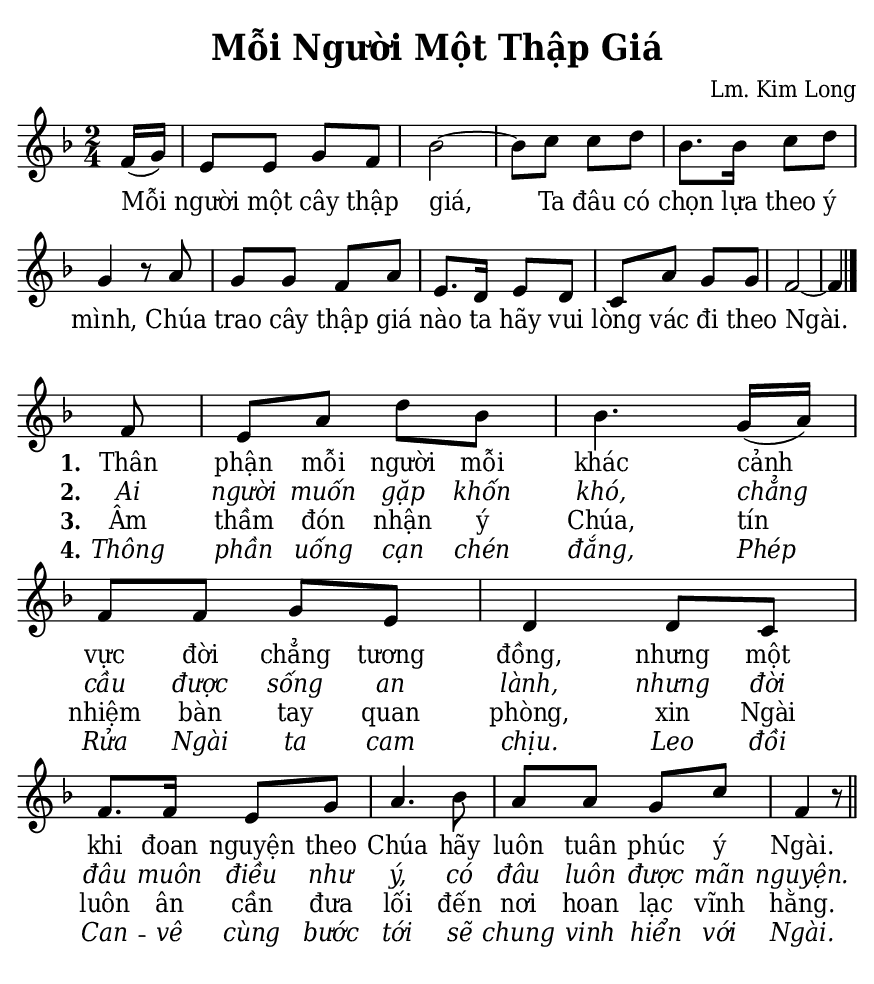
% Cài đặt chung
\version "2.24.3"
\include "english.ly"

\header {
  title = "Mỗi Người Một Thập Giá"
  poet = ""
  composer = "Lm. Kim Long"
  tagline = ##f
}

% Nhạc
nhacPhanMot = \relative c' {
  \key f \major
  \time 2/4
  \partial 8 f16 (g) |
  e8 e g f |
  bf2 ~ |
  bf8 c c d |
  bf8. bf16 c8 d |
  g,4 r8 a |
  g g f a |
  e8. d16 e8 d |
  c a' g g |
  f2 ~ |
  f4 \bar "|."
}

nhacPhanHai = \relative c' {
  \key f \major
  \time 2/4
  \partial 8 f8 |
  e a d bf |
  bf4. g16 (a) |
  f8 f g e |
  d4 d8 c |
  f8. f16 e8 g |
  a4. bf8 |
  a a g c |
  f,4 r8 \bar "||"
}

% Lời
loiPhanMot = \lyricmode {
  Mỗi người một cây thập giá,
  Ta đâu có chọn lựa theo ý mình,
  Chúa trao cây thập giá nào ta hãy vui lòng vác đi theo Ngài.
}

loiPhanHai = \lyricmode {
  <<
    {
      \set stanza = "1."
      Thân phận mỗi người mỗi khác
      cảnh vực đời chẳng tương đồng,
      nhưng một khi đoan nguyện theo Chúa
      hãy luôn tuân phúc ý Ngài.
    }
    \new Lyrics {
	    \set associatedVoice = "beSop"
	    \set stanza = "2."
      \override Lyrics.LyricText.font-shape = #'italic
      Ai người muốn gặp khốn khó,
      chẳng cầu được sống an lành,
      nhưng đời đâu muôn điều như ý,
      có đâu luôn được mãn nguyện.
    }
    \new Lyrics {
	    \set associatedVoice = "beSop"
	    \set stanza = "3."
      Âm thầm đón nhận ý Chúa,
      tín nhiệm bàn tay quan phòng,
      xin Ngài luôn ân cần đưa lối đến nơi hoan lạc vĩnh hằng.
    }
    \new Lyrics {
	    \set associatedVoice = "beSop"
	    \set stanza = "4."
      \override Lyrics.LyricText.font-shape = #'italic
      Thông phần uống cạn chén đắng,
      Phép Rửa Ngài ta cam chịu.
      Leo đồi Can -- vê cùng bước tới sẽ chung vinh hiển với Ngài.
    }
  >>
}

% Dàn trang
\paper {
  #(set-paper-size "a5")
  top-margin = 3\mm
  bottom-margin = 3\mm
  left-margin = 3\mm
  right-margin = 3\mm
  indent = #0
  #(define fonts
	 (make-pango-font-tree "Deja Vu Serif Condensed"
	 		       "Deja Vu Serif Condensed"
			       "Deja Vu Serif Condensed"
			       (/ 20 20)))
  print-page-number = ##f
}

\score {
  <<
    \new Staff <<
        \clef treble
        \new Voice = beSop {
          \nhacPhanMot
        }
      \new Lyrics \lyricsto beSop \loiPhanMot
    >>
  >>
  \layout {
    \override Lyrics.LyricSpace.minimum-distance = #0.7
    \override Score.BarNumber.break-visibility = ##(#f #f #f)
    \override Score.SpacingSpanner.uniform-stretching = ##t
    ragged-last = ##f
  }
}

\score {
  <<
    \new Staff <<
        \clef treble
        \new Voice = beSop {
          \nhacPhanHai
        }
      \new Lyrics \lyricsto beSop \loiPhanHai
    >>
  >>
  \layout {
    \override Staff.TimeSignature.transparent = ##t
    \override Lyrics.LyricSpace.minimum-distance = #1
    \override Score.BarNumber.break-visibility = ##(#f #f #f)
    \override Score.SpacingSpanner.uniform-stretching = ##t
    ragged-last = ##f
  }
}
